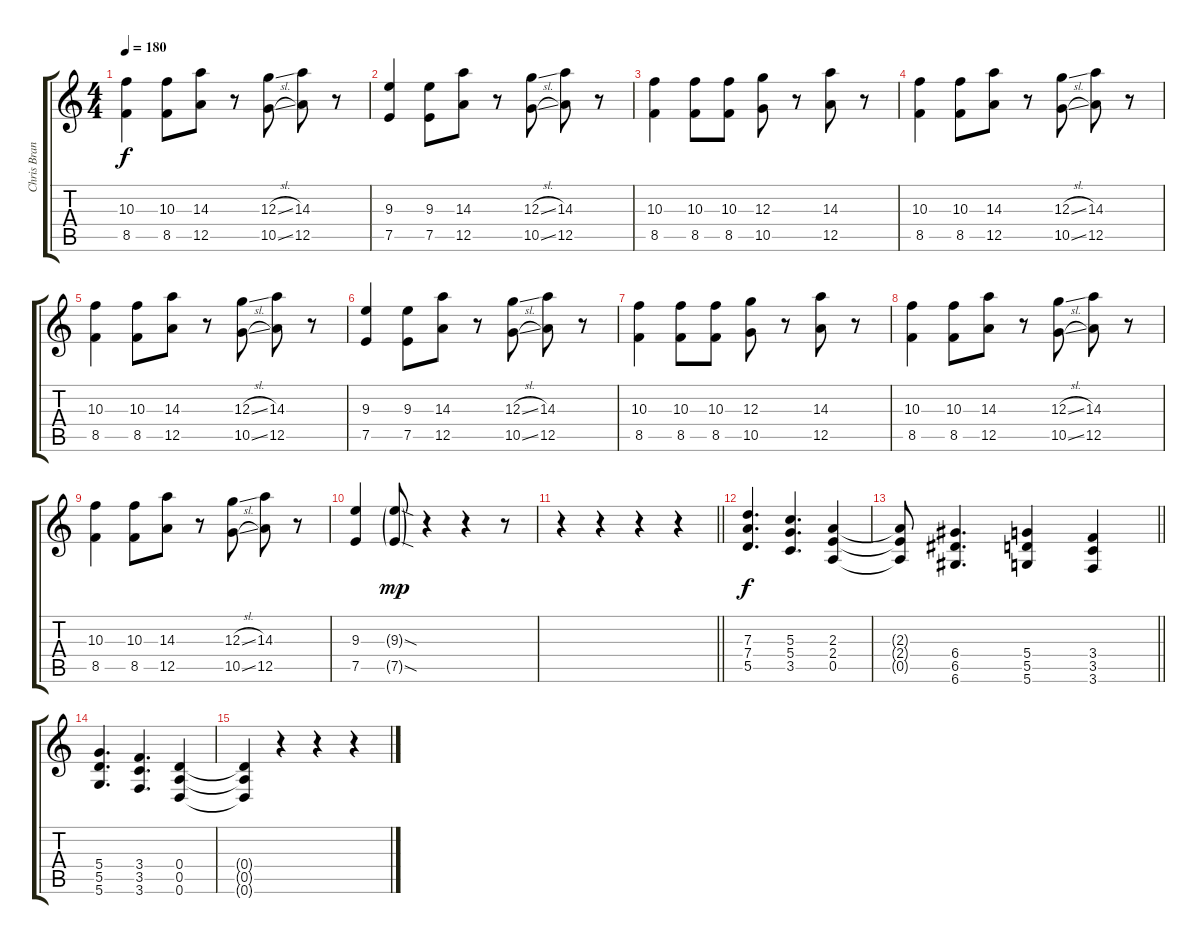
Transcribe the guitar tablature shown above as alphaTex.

\track ("Chris Brandt" "Chris Bran") {instrument distortionguitar}
\staff {score tabs}
\tuning (E4 B3 G3 D3 A2 D2) {hide}
\ts (4 4)
\tempo 180
\clef g2
\ks c
(10.3 8.5).4{dy f} (10.3 8.5).8 (14.3 12.5).8 r.8 (12.3{sl} 10.5{sl}).8 (14.3 12.5).8 r.8 |
(9.3 7.5).4 (9.3 7.5).8 (14.3 12.5).8 r.8 (12.3{sl} 10.5{sl}).8 (14.3 12.5).8 r.8 |
(10.3 8.5).4 (10.3 8.5).8 (10.3 8.5).8 (12.3 10.5).8 r.8 (14.3 12.5).8 r.8 |
(10.3 8.5).4 (10.3 8.5).8 (14.3 12.5).8 r.8 (12.3{sl} 10.5{sl}).8 (14.3 12.5).8 r.8 |
(10.3 8.5).4 (10.3 8.5).8 (14.3 12.5).8 r.8 (12.3{sl} 10.5{sl}).8 (14.3 12.5).8 r.8 |
(9.3 7.5).4 (9.3 7.5).8 (14.3 12.5).8 r.8 (12.3{sl} 10.5{sl}).8 (14.3 12.5).8 r.8 |
(10.3 8.5).4 (10.3 8.5).8 (10.3 8.5).8 (12.3 10.5).8 r.8 (14.3 12.5).8 r.8 |
(10.3 8.5).4 (10.3 8.5).8 (14.3 12.5).8 r.8 (12.3{sl} 10.5{sl}).8 (14.3 12.5).8 r.8 |
(10.3 8.5).4 (10.3 8.5).8 (14.3 12.5).8 r.8 (12.3{sl} 10.5{sl}).8 (14.3 12.5).8 r.8 |
(9.3 7.5).4 (9.3{sod g} 7.5{sod g}).8{dy mp} r.4 r.4 r.8 |
\barLineRight lightlight
r.4 r.4 r.4 r.4 |
(7.3 7.4 5.5).4{d dy f} (5.3 5.4 3.5).4{d} (2.3 2.4 0.5).4 |
\barLineRight lightlight
(2.3{t} 2.4{t} 0.5{t}).8 (6.4 6.5 6.6).4{d} (5.4 5.5 5.6).4 (3.4 3.5 3.6).4 |
(5.4 5.5 5.6).4{d} (3.4 3.5 3.6).4{d} (0.4 0.5 0.6).4 |
(0.4{t} 0.5{t} 0.6{t}).4 r.4 r.4 r.4
